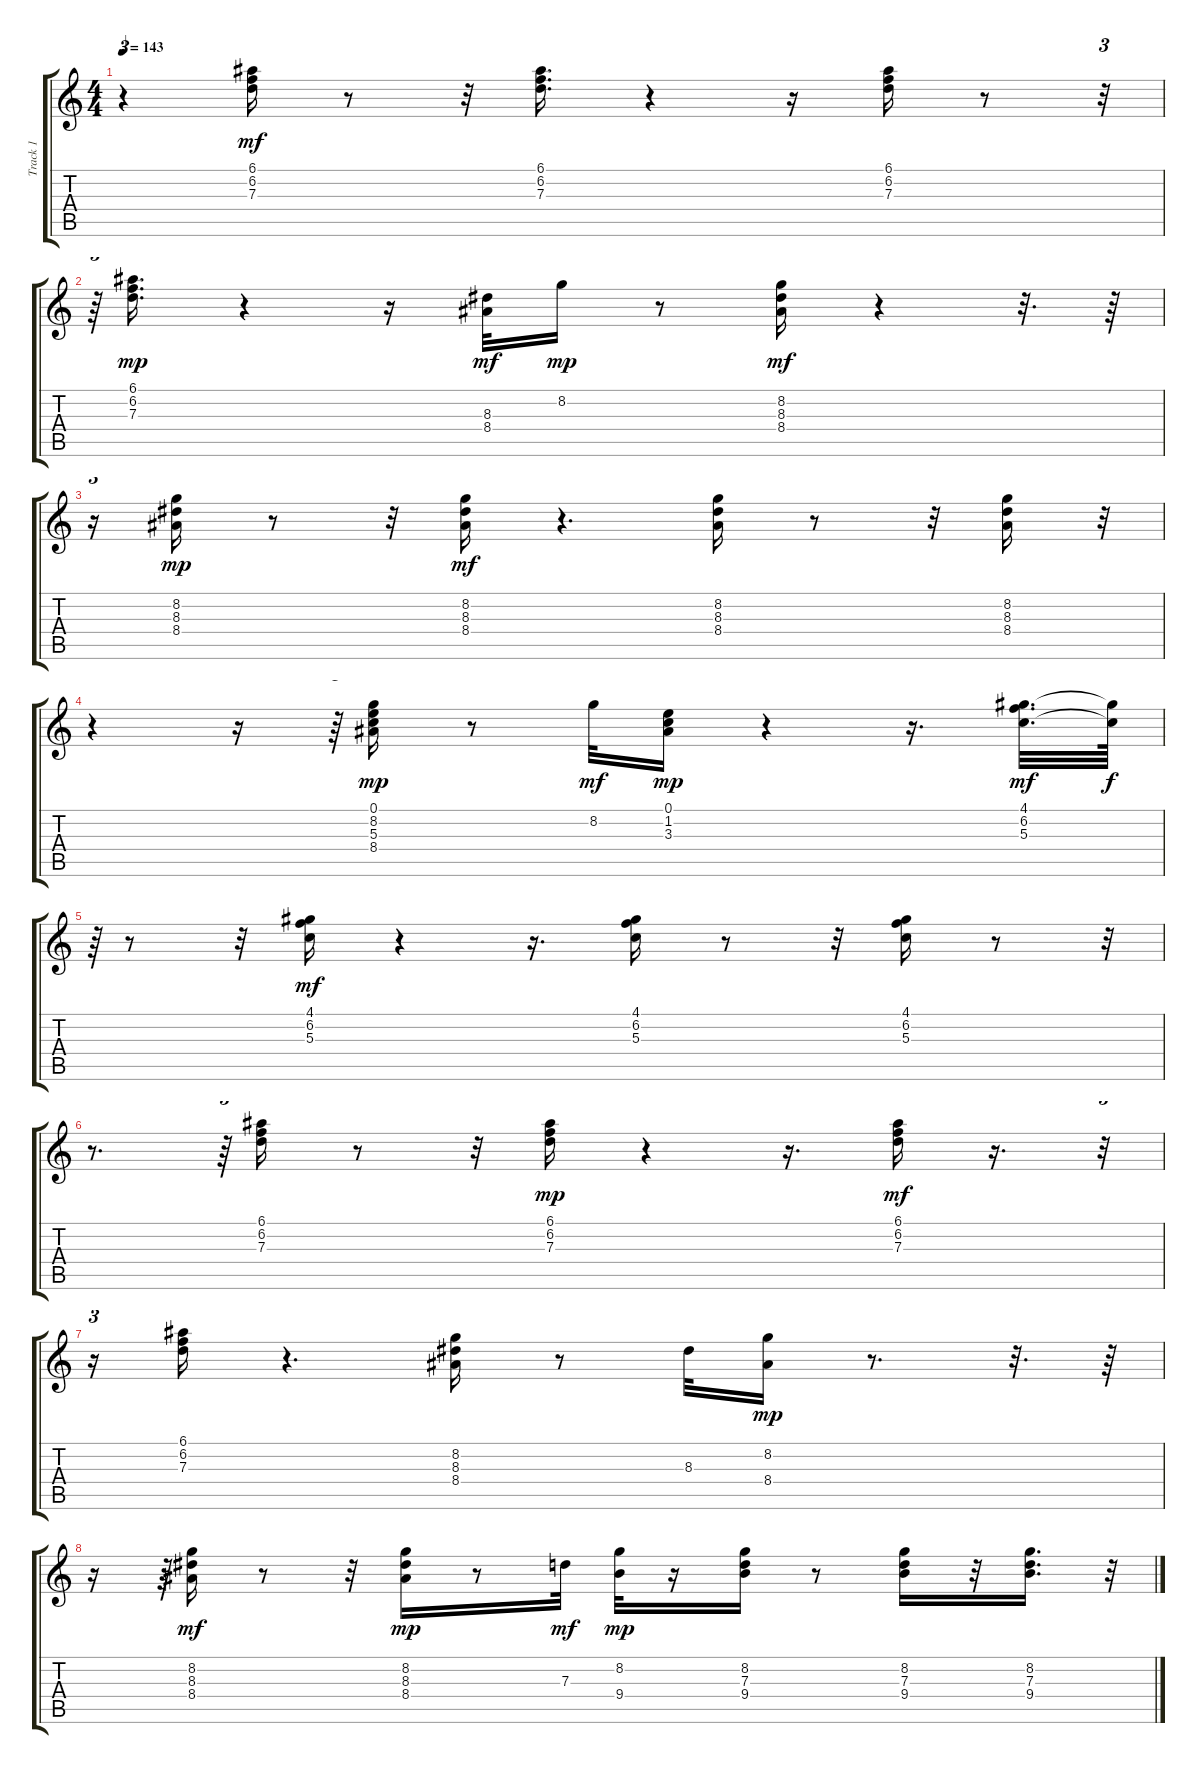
\track ("Track 1" "Track 1") {instrument acousticguitarnylon}
\staff {score tabs}
\tuning (E4 B3 G3 D3 A2 E2) {hide}
\ts (4 4)
\tempo 143
\clef g2
\ks c
r.4{tu (3 2) dy mp} (6.1 6.2 7.3).16{dy mf} r.8 r.32 (6.1 6.2 7.3).16{d} r.4 r.16 (6.1 6.2 7.3).16 r.8 r.32{tu (3 2)} |
r.64{tu (3 2)} (6.1 6.2 7.3).16{d dy mp} r.4 r.16 (8.3 8.4).32{dy mf} 8.2.16{dy mp} r.8 (8.2 8.3 8.4).16{dy mf} r.4 r.32{d} r.64 |
r.16{tu (3 2)} (8.2 8.3 8.4).16{dy mp} r.8 r.32 (8.2 8.3 8.4).16{dy mf} r.4{d} (8.2 8.3 8.4).16 r.8 r.32 (8.2 8.3 8.4).16 r.32{tu (3 2)} |
r.4 r.16 r.64{tu (3 2)} (0.1 8.2 5.3 8.4).16{dy mp} r.8 8.2.32{dy mf} (0.1 1.2 3.3).16{dy mp} r.4 r.16{d} (4.1 6.2 5.3).32{d dy mf} (4.1{t} 5.3{t}).64{dy f} |
r.64{tu (3 2)} r.8 r.32 (4.1 6.2 5.3).16{dy mf} r.4 r.16{d} (4.1 6.2 5.3).16 r.8 r.32 (4.1 6.2 5.3).16 r.8 r.32{tu (3 2)} |
r.8{d} r.64{tu (3 2)} (6.1 6.2 7.3).16 r.8 r.32 (6.1 6.2 7.3).16{dy mp} r.4 r.16{d} (6.1 6.2 7.3).16{dy mf} r.16{d} r.32{tu (3 2)} |
r.16{tu (3 2)} (6.1 6.2 7.3).16 r.4{d} (8.2 8.3 8.4).16 r.8 8.3.32 (8.2 8.4).16{dy mp} r.8{d} r.32{d} r.64 |
r.16 r.64{tu (3 2)} (8.2 8.3 8.4).16{dy mf} r.8 r.32 (8.2 8.3 8.4).16{dy mp} r.8 7.3.32{dy mf} (8.2 9.4).32{dy mp} r.16 (8.2 7.3 9.4).16 r.8 (8.2 7.3 9.4).16 r.32 (8.2 7.3 9.4).16{d} r.32{tu (3 2)}
